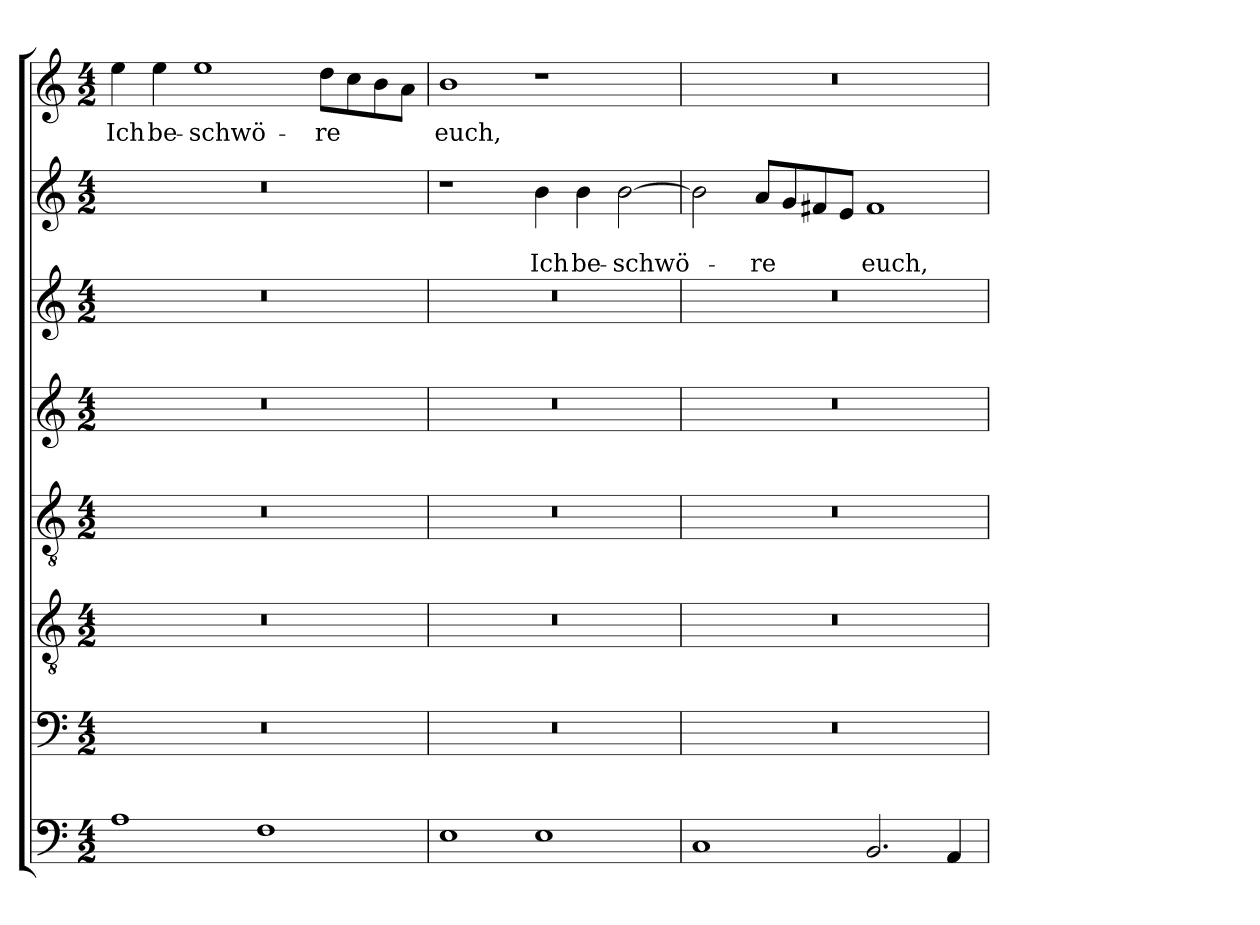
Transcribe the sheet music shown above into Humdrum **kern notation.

**kern	**kern	**kern	**kern	**kern	**kern	**kern	**text	**text	**kern	**text
*part8	*part7	*part6	*part5	*part4	*part3	*part2	*part2	*part2	*part1	*part1
*staff8	*staff7	*staff6	*staff5	*staff4	*staff3	*staff2	*staff2	*staff2	*staff1	*staff1
*clefF4	*clefF4	*clefGv2	*clefGv2	*clefG2	*clefG2	*clefG2	*	*	*clefG2	*
*k[]	*k[]	*k[]	*k[]	*k[]	*k[]	*k[]	*	*	*k[]	*
*C:	*C:	*C:	*C:	*C:	*C:	*C:	*	*	*C:	*
*M4/2	*M4/2	*M4/2	*M4/2	*M4/2	*M4/2	*M4/2	*	*	*M4/2	*
=1	=1	=1	=1	=1	=1	=1	=1	=1	=1	=1
!	!	!	!	!	!	!	!	!	!	!LO:LY:b
1A	0r	0r	0r	0r	0r	0r	.	.	4ee\	Ich
!	!	!	!	!	!	!	!	!	!	!LO:LY:b
.	.	.	.	.	.	.	.	.	4ee\	be-
!	!	!	!	!	!	!	!	!	!	!LO:LY:b
.	.	.	.	.	.	.	.	.	1ee	-schwö-
1F	.	.	.	.	.	.	.	.	.	.
!	!	!	!	!	!	!	!	!	!	!LO:LY:b
.	.	.	.	.	.	.	.	.	8dd\L	-re
.	.	.	.	.	.	.	.	.	8cc\	.
.	.	.	.	.	.	.	.	.	8b\	.
.	.	.	.	.	.	.	.	.	8a\J	.
=2	=2	=2	=2	=2	=2	=2	=2	=2	=2	=2
!	!	!	!	!	!	!	!	!	!	!LO:LY:b
1E	0r	0r	0r	0r	0r	1r	.	.	1b	euch,
!	!	!	!	!	!	!	!	!LO:LY:b	!	!
1E	.	.	.	.	.	4b\	.	Ich	1r	.
!	!	!	!	!	!	!	!	!LO:LY:b	!	!
.	.	.	.	.	.	4b\	.	be-	.	.
!	!	!	!	!	!	!	!	!LO:LY:b	!	!
.	.	.	.	.	.	[2b\	.	-schwö-	.	.
=3	=3	=3	=3	=3	=3	=3	=3	=3	=3	=3
1C	0r	0r	0r	0r	0r	2b\]	.	.	0r	.
!	!	!	!	!	!	!	!	!LO:LY:b	!	!
.	.	.	.	.	.	8a/L	.	-re	.	.
.	.	.	.	.	.	8g/	.	.	.	.
.	.	.	.	.	.	8f#X/	.	.	.	.
.	.	.	.	.	.	8e/J	.	.	.	.
!	!	!	!	!	!	!	!	!LO:LY:b	!	!
2.BB/	.	.	.	.	.	1f#	.	euch,	.	.
4AA/	.	.	.	.	.	.	.	.	.	.
=	=	=	=	=	=	=	=	=	=	=
*-	*-	*-	*-	*-	*-	*-	*-	*-	*-	*-
